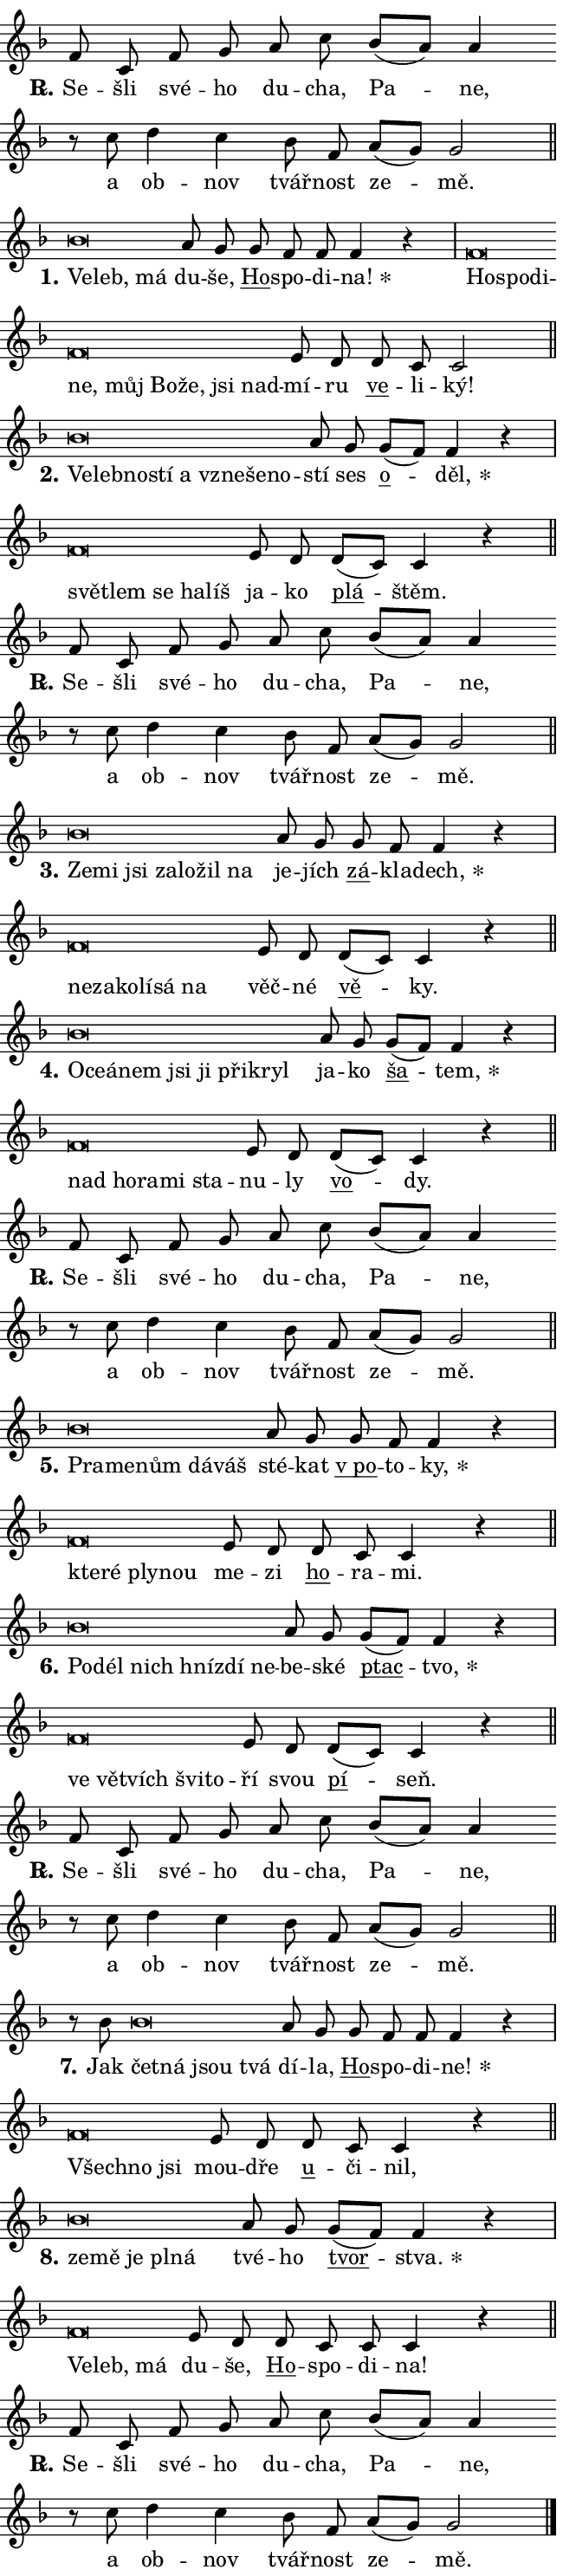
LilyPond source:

\version "2.24.0"
\header { tagline = "" }
\paper {
  indent = 0\cm
  top-margin = 0\cm
  right-margin = 0.13\cm % to fit lyric hyphens
  bottom-margin = 0\cm
  left-margin = 0\cm
  paper-width = 11\cm
  page-breaking = #ly:one-page-breaking
  system-system-spacing.basic-distance = #11
  score-system-spacing.basic-distance = #11
  ragged-last = ##f
}


%% Author: Thomas Morley
%% https://lists.gnu.org/archive/html/lilypond-user/2020-05/msg00002.html
#(define (line-position grob)
"Returns position of @var[grob} in current system:
   @code{'start}, if at first time-step
   @code{'end}, if at last time-step
   @code{'middle} otherwise
"
  (let* ((col (ly:item-get-column grob))
         (ln (ly:grob-object col 'left-neighbor))
         (rn (ly:grob-object col 'right-neighbor))
         (col-to-check-left (if (ly:grob? ln) ln col))
         (col-to-check-right (if (ly:grob? rn) rn col))
         (break-dir-left
           (and
             (ly:grob-property col-to-check-left 'non-musical #f)
             (ly:item-break-dir col-to-check-left)))
         (break-dir-right
           (and
             (ly:grob-property col-to-check-right 'non-musical #f)
             (ly:item-break-dir col-to-check-right))))
        (cond ((eqv? 1 break-dir-left) 'start)
              ((eqv? -1 break-dir-right) 'end)
              (else 'middle))))

#(define (tranparent-at-line-position vctor)
  (lambda (grob)
  "Relying on @code{line-position} select the relevant enry from @var{vctor}.
Used to determine transparency,"
    (case (line-position grob)
      ((end) (not (vector-ref vctor 0)))
      ((middle) (not (vector-ref vctor 1)))
      ((start) (not (vector-ref vctor 2))))))

noteHeadBreakVisibility =
#(define-music-function (break-visibility)(vector?)
"Makes @code{NoteHead}s transparent relying on @var{break-visibility}"
#{
  \override NoteHead.transparent =
    #(tranparent-at-line-position break-visibility)
#})

#(define delete-ledgers-for-transparent-note-heads
  (lambda (grob)
    "Reads whether a @code{NoteHead} is transparent.
If so this @code{NoteHead} is removed from @code{'note-heads} from
@var{grob}, which is supposed to be @code{LedgerLineSpanner}.
As a result ledgers are not printed for this @code{NoteHead}"
    (let* ((nhds-array (ly:grob-object grob 'note-heads))
           (nhds-list
             (if (ly:grob-array? nhds-array)
                 (ly:grob-array->list nhds-array)
                 '()))
           ;; Relies on the transparent-property being done before
           ;; Staff.LedgerLineSpanner.after-line-breaking is executed.
           ;; This is fragile ...
           (to-keep
             (remove
               (lambda (nhd)
                 (ly:grob-property nhd 'transparent #f))
               nhds-list)))
      ;; TODO find a better method to iterate over grob-arrays, similiar
      ;; to filter/remove etc for lists
      ;; For now rebuilt from scratch
      (set! (ly:grob-object grob 'note-heads)  '())
      (for-each
        (lambda (nhd)
          (ly:pointer-group-interface::add-grob grob 'note-heads nhd))
        to-keep))))

squashNotes = {
  \override NoteHead.X-extent = #'(-0.2 . 0.2)
  \override NoteHead.Y-extent = #'(-0.75 . 0)
  \override NoteHead.stencil =
    #(lambda (grob)
       (let ((pos (ly:grob-property grob 'staff-position)))
         (begin
           (if (< pos -7) (display "ERROR: Lower brevis then expected\n") (display ""))
           (if (<= pos -6) ly:text-interface::print ly:note-head::print))))
}
unSquashNotes = {
  \revert NoteHead.X-extent
  \revert NoteHead.Y-extent
  \revert NoteHead.stencil
}

hideNotes = \noteHeadBreakVisibility #begin-of-line-visible
unHideNotes = \noteHeadBreakVisibility #all-visible

% work-around for resetting accidentals
% https://lilypond.org/doc/v2.23/Documentation/notation/displaying-rhythms#unmetered-music
cadenzaMeasure = {
  \cadenzaOff
  \partial 1024 s1024
  \cadenzaOn
}

#(define-markup-command (accent layout props text) (markup?)
  "Underline accented syllable"
  (interpret-markup layout props
    #{\markup \override #'(offset . 4.3) \underline { #text }#}))

responsum = \markup \concat {
  "R" \hspace #-1.05 \path #0.1 #'((moveto 0 0.07) (lineto 0.9 0.8)) \hspace #0.05 "."
}

spaceSize = #0.6828661417322834 % exact space size for TeX Gyre Schola

\layout {
  \context {
    \Staff
    \remove "Time_signature_engraver"
    \override LedgerLineSpanner.after-line-breaking = #delete-ledgers-for-transparent-note-heads
  }
  \context {
    \Lyrics {
      \override LyricSpace.minimum-distance = \spaceSize
      \override LyricText.font-name = #"TeX Gyre Schola"
      \override LyricText.font-size = 1
      \override StanzaNumber.font-name = #"TeX Gyre Schola Bold"
      \override StanzaNumber.font-size = 1
    }
  }
  \context {
    \Score 
    \override NoteHead.text =
      #(lambda (grob) 
        (let ((pos (ly:grob-property grob 'staff-position)))
          #{\markup {
            \combine
              \halign #-0.55 \raise #(if (= pos -6) 0 0.5) \override #'(thickness . 2) \draw-line #'(3.2 . 0)
              \musicglyph "noteheads.sM1"
          }#}))
  }
}

% magnetic-lyrics.ily
%
%   written by
%     Jean Abou Samra <jean@abou-samra.fr>
%     Werner Lemberg <wl@gnu.org>
%
%   adapted by
%     Jiri Hon <jiri.hon@gmail.com>
%
% Version 2022-Apr-15

% https://www.mail-archive.com/lilypond-user@gnu.org/msg149350.html

#(define (Left_hyphen_pointer_engraver context)
   "Collect syllable-hyphen-syllable occurrences in lyrics and store
them in properties.  This engraver only looks to the left.  For
example, if the lyrics input is @code{foo -- bar}, it does the
following.

@itemize @bullet
@item
Set the @code{text} property of the @code{LyricHyphen} grob between
@q{foo} and @q{bar} to @code{foo}.

@item
Set the @code{left-hyphen} property of the @code{LyricText} grob with
text @q{foo} to the @code{LyricHyphen} grob between @q{foo} and
@q{bar}.
@end itemize

Use this auxiliary engraver in combination with the
@code{lyric-@/text::@/apply-@/magnetic-@/offset!} hook."
   (let ((hyphen #f)
         (text #f))
     (make-engraver
      (acknowledgers
       ((lyric-syllable-interface engraver grob source-engraver)
        (set! text grob)))
      (end-acknowledgers
       ((lyric-hyphen-interface engraver grob source-engraver)
        ;(when (not (grob::has-interface grob 'lyric-space-interface))
          (set! hyphen grob)));)
      ((stop-translation-timestep engraver)
       (when (and text hyphen)
         (ly:grob-set-object! text 'left-hyphen hyphen))
       (set! text #f)
       (set! hyphen #f)))))

#(define (lyric-text::apply-magnetic-offset! grob)
   "If the space between two syllables is less than the value in
property @code{LyricText@/.details@/.squash-threshold}, move the right
syllable to the left so that it gets concatenated with the left
syllable.

Use this function as a hook for
@code{LyricText@/.after-@/line-@/breaking} if the
@code{Left_@/hyphen_@/pointer_@/engraver} is active."
   (let ((hyphen (ly:grob-object grob 'left-hyphen #f)))
     (when hyphen
       (let ((left-text (ly:spanner-bound hyphen LEFT)))
         (when (grob::has-interface left-text 'lyric-syllable-interface)
           (let* ((common (ly:grob-common-refpoint grob left-text X))
                  (this-x-ext (ly:grob-extent grob common X))
                  (left-x-ext
                   (begin
                     ;; Trigger magnetism for left-text.
                     (ly:grob-property left-text 'after-line-breaking)
                     (ly:grob-extent left-text common X)))
                  ;; `delta` is the gap width between two syllables.
                  (delta (- (interval-start this-x-ext)
                            (interval-end left-x-ext)))
                  (details (ly:grob-property grob 'details))
                  (threshold (assoc-get 'squash-threshold details 0.2)))
             (when (< delta threshold)
               (let* (;; We have to manipulate the input text so that
                      ;; ligatures crossing syllable boundaries are not
                      ;; disabled.  For languages based on the Latin
                      ;; script this is essentially a beautification.
                      ;; However, for non-Western scripts it can be a
                      ;; necessity.
                      (lt (ly:grob-property left-text 'text))
                      (rt (ly:grob-property grob 'text))
                      (is-space (grob::has-interface hyphen 'lyric-space-interface))
                      (space (if is-space " " ""))
                      (extra-delta (if is-space spaceSize 0))
                      ;; Append new syllable.
                      (ltrt-space (if (and (string? lt) (string? rt))
                                (string-append lt space rt)
                                (make-concat-markup (list lt space rt))))
                      ;; Right-align `ltrt` to the right side.
                      (ltrt-space-markup (grob-interpret-markup
                               grob
                               (make-translate-markup
                                (cons (interval-length this-x-ext) 0)
                                (make-right-align-markup ltrt-space)))))
                 (begin
                   ;; Don't print `left-text`.
                   (ly:grob-set-property! left-text 'stencil #f)
                   ;; Set text and stencil (which holds all collected
                   ;; syllables so far) and shift it to the left.
                   (ly:grob-set-property! grob 'text ltrt-space)
                   (ly:grob-set-property! grob 'stencil ltrt-space-markup)
                   (ly:grob-translate-axis! grob (- (- delta extra-delta)) X))))))))))


#(define (lyric-hyphen::displace-bounds-first grob)
   ;; Make very sure this callback isn't triggered too early.
   (let ((left (ly:spanner-bound grob LEFT))
         (right (ly:spanner-bound grob RIGHT)))
     (ly:grob-property left 'after-line-breaking)
     (ly:grob-property right 'after-line-breaking)
     (ly:lyric-hyphen::print grob)))

squashThreshold = #0.4

\layout {
  \context {
    \Lyrics
    \consists #Left_hyphen_pointer_engraver
    \override LyricText.after-line-breaking =
      #lyric-text::apply-magnetic-offset!
    \override LyricHyphen.stencil = #lyric-hyphen::displace-bounds-first
    \override LyricText.details.squash-threshold = \squashThreshold
    \override LyricHyphen.minimum-distance = 0
    \override LyricHyphen.minimum-length = \squashThreshold
  }
}

squashText = \override LyricText.details.squash-threshold = 9999
unSquashText = \override LyricText.details.squash-threshold = \squashThreshold

leftText = \override LyricText.self-alignment-X = #LEFT
unLeftText = \revert LyricText.self-alignment-X

starOffset = #(lambda (grob) 
                (let ((x_offset (ly:self-alignment-interface::aligned-on-x-parent grob)))
                  (if (= x_offset 0) 0 (+ x_offset 1.2))))

star = #(define-music-function (syllable)(string?)
"Append star separator at the end of a syllable"
#{
  \once \override LyricText.X-offset = #starOffset
  \lyricmode { \markup {
    #syllable
    \override #'((font-name . "TeX Gyre Schola Bold")) \hspace #0.2 \lower #0.65 \larger "*"
  } }
#})

starAccent = #(define-music-function (syllable)(string?)
"Append star separator at the end of a syllable and make accent"
#{
  \once \override LyricText.X-offset = #starOffset
  \lyricmode { \markup {
    \accent #syllable
    \override #'((font-name . "TeX Gyre Schola Bold")) \hspace #0.2 \lower #0.65 \larger "*"
  } }
#})

breath = #(define-music-function (syllable)(string?)
"Append breathing indicator at the end of a syllable"
#{
  \lyricmode { \markup { #syllable "+" } }
#})

optionalBreath = #(define-music-function (syllable)(string?)
"Append optional breathing indicator at the end of a syllable"
#{
  \lyricmode { \markup { #syllable "(+)" } }
#})


\score {
    <<
        \new Voice = "melody" { \cadenzaOn \key f \major \relative { f'8 c f g a c \bar "" bes[( a)] a4 \bar "" r8 c d4 c \bar "" bes8 f \bar "" a[( g)] g2 \cadenzaMeasure \bar "||" \break } }
        \new Lyrics \lyricsto "melody" { \lyricmode { \set stanza = \responsum
Se -- šli své -- ho du -- cha, Pa -- ne, a ob -- nov tvář -- nost ze -- mě. } }
    >>
    \layout {}
}

\score {
    <<
        \new Voice = "melody" { \cadenzaOn \key f \major \relative { \squashNotes bes'\breve*1/16 \hideNotes \breve*1/16 \breve*1/16 \bar "" \unHideNotes \unSquashNotes a8 g \bar "" g f f f4 r \cadenzaMeasure \bar "|" \squashNotes f\breve*1/16 \hideNotes \breve*1/16 \bar "" \breve*1/16 \bar "" \breve*1/16 \bar "" \breve*1/16 \bar "" \breve*1/16 \bar "" \breve*1/16 \bar "" \breve*1/16 \breve*1/16 \bar "" \unHideNotes \unSquashNotes e8 d \bar "" d c c2 \cadenzaMeasure \bar "||" \break } }
        \new Lyrics \lyricsto "melody" { \lyricmode { \set stanza = "1."
\leftText Ve -- \squashText leb, má \unLeftText \unSquashText du -- še, \markup \accent Ho -- spo -- di -- \star na! \leftText Ho -- \squashText spo -- di -- ne, můj Bo -- že, jsi nad -- \unLeftText \unSquashText mí -- ru \markup \accent ve -- li -- ký! } }
    >>
    \layout {}
}

\score {
    <<
        \new Voice = "melody" { \cadenzaOn \key f \major \relative { \squashNotes bes'\breve*1/16 \hideNotes \breve*1/16 \bar "" \breve*1/16 \bar "" \breve*1/16 \bar "" \breve*1/16 \bar "" \breve*1/16 \bar "" \breve*1/16 \breve*1/16 \bar "" \unHideNotes \unSquashNotes a8 g \bar "" g[( f)] f4 r \cadenzaMeasure \bar "|" \squashNotes f\breve*1/16 \hideNotes \breve*1/16 \bar "" \breve*1/16 \bar "" \breve*1/16 \breve*1/16 \bar "" \unHideNotes \unSquashNotes e8 d \bar "" d[( c)] c4 r \cadenzaMeasure \bar "||" \break } }
        \new Lyrics \lyricsto "melody" { \lyricmode { \set stanza = "2."
\leftText Ve -- \squashText leb -- no -- stí a vzne -- še -- no -- \unLeftText \unSquashText stí ses \markup \accent o -- \star děl, \leftText svě -- \squashText tlem se ha -- líš \unLeftText \unSquashText ja -- ko \markup \accent plá -- štěm. } }
    >>
    \layout {}
}

\score {
    <<
        \new Voice = "melody" { \cadenzaOn \key f \major \relative { f'8 c f g a c \bar "" bes[( a)] a4 \bar "" r8 c d4 c \bar "" bes8 f \bar "" a[( g)] g2 \cadenzaMeasure \bar "||" \break } }
        \new Lyrics \lyricsto "melody" { \lyricmode { \set stanza = \responsum
Se -- šli své -- ho du -- cha, Pa -- ne, a ob -- nov tvář -- nost ze -- mě. } }
    >>
    \layout {}
}

\score {
    <<
        \new Voice = "melody" { \cadenzaOn \key f \major \relative { \squashNotes bes'\breve*1/16 \hideNotes \breve*1/16 \bar "" \breve*1/16 \bar "" \breve*1/16 \bar "" \breve*1/16 \bar "" \breve*1/16 \breve*1/16 \bar "" \unHideNotes \unSquashNotes a8 g \bar "" g f f4 r \cadenzaMeasure \bar "|" \squashNotes f\breve*1/16 \hideNotes \breve*1/16 \bar "" \breve*1/16 \bar "" \breve*1/16 \bar "" \breve*1/16 \breve*1/16 \bar "" \unHideNotes \unSquashNotes e8 d \bar "" d[( c)] c4 r \cadenzaMeasure \bar "||" \break } }
        \new Lyrics \lyricsto "melody" { \lyricmode { \set stanza = "3."
\leftText Ze -- \squashText mi jsi za -- lo -- žil na \unLeftText \unSquashText je -- jích \markup \accent zá -- kla -- \star dech, \leftText ne -- \squashText za -- ko -- lí -- sá na \unLeftText \unSquashText věč -- né \markup \accent vě -- ky. } }
    >>
    \layout {}
}

\score {
    <<
        \new Voice = "melody" { \cadenzaOn \key f \major \relative { \squashNotes bes'\breve*1/16 \hideNotes \breve*1/16 \bar "" \breve*1/16 \bar "" \breve*1/16 \bar "" \breve*1/16 \bar "" \breve*1/16 \bar "" \breve*1/16 \breve*1/16 \bar "" \unHideNotes \unSquashNotes a8 g \bar "" g[( f)] f4 r \cadenzaMeasure \bar "|" \squashNotes f\breve*1/16 \hideNotes \breve*1/16 \bar "" \breve*1/16 \bar "" \breve*1/16 \breve*1/16 \bar "" \unHideNotes \unSquashNotes e8 d \bar "" d[( c)] c4 r \cadenzaMeasure \bar "||" \break } }
        \new Lyrics \lyricsto "melody" { \lyricmode { \set stanza = "4."
\leftText O -- \squashText ce -- á -- nem jsi ji při -- kryl \unLeftText \unSquashText ja -- ko \markup \accent ša -- \star tem, \leftText nad \squashText ho -- ra -- mi sta -- \unLeftText \unSquashText nu -- ly \markup \accent vo -- dy. } }
    >>
    \layout {}
}

\score {
    <<
        \new Voice = "melody" { \cadenzaOn \key f \major \relative { f'8 c f g a c \bar "" bes[( a)] a4 \bar "" r8 c d4 c \bar "" bes8 f \bar "" a[( g)] g2 \cadenzaMeasure \bar "||" \break } }
        \new Lyrics \lyricsto "melody" { \lyricmode { \set stanza = \responsum
Se -- šli své -- ho du -- cha, Pa -- ne, a ob -- nov tvář -- nost ze -- mě. } }
    >>
    \layout {}
}

\score {
    <<
        \new Voice = "melody" { \cadenzaOn \key f \major \relative { \squashNotes bes'\breve*1/16 \hideNotes \breve*1/16 \bar "" \breve*1/16 \bar "" \breve*1/16 \breve*1/16 \bar "" \unHideNotes \unSquashNotes a8 g \bar "" g f f4 r \cadenzaMeasure \bar "|" \squashNotes f\breve*1/16 \hideNotes \breve*1/16 \bar "" \breve*1/16 \breve*1/16 \bar "" \unHideNotes \unSquashNotes e8 d \bar "" d c c4 r \cadenzaMeasure \bar "||" \break } }
        \new Lyrics \lyricsto "melody" { \lyricmode { \set stanza = "5."
\leftText Pra -- \squashText me -- nům dá -- váš \unLeftText \unSquashText sté -- kat \markup \accent "v po" -- to -- \star ky, \leftText kte -- \squashText ré ply -- nou \unLeftText \unSquashText me -- zi \markup \accent ho -- ra -- mi. } }
    >>
    \layout {}
}

\score {
    <<
        \new Voice = "melody" { \cadenzaOn \key f \major \relative { \squashNotes bes'\breve*1/16 \hideNotes \breve*1/16 \bar "" \breve*1/16 \bar "" \breve*1/16 \bar "" \breve*1/16 \breve*1/16 \bar "" \unHideNotes \unSquashNotes a8 g \bar "" g[( f)] f4 r \cadenzaMeasure \bar "|" \squashNotes f\breve*1/16 \hideNotes \breve*1/16 \bar "" \breve*1/16 \bar "" \breve*1/16 \breve*1/16 \bar "" \unHideNotes \unSquashNotes e8 d \bar "" d[( c)] c4 r \cadenzaMeasure \bar "||" \break } }
        \new Lyrics \lyricsto "melody" { \lyricmode { \set stanza = "6."
\leftText Po -- \squashText dél nich hníz -- dí ne -- \unLeftText \unSquashText be -- ské \markup \accent ptac -- \star tvo, \leftText ve \squashText vět -- vích švi -- to -- \unLeftText \unSquashText ří svou \markup \accent pí -- seň. } }
    >>
    \layout {}
}

\score {
    <<
        \new Voice = "melody" { \cadenzaOn \key f \major \relative { f'8 c f g a c \bar "" bes[( a)] a4 \bar "" r8 c d4 c \bar "" bes8 f \bar "" a[( g)] g2 \cadenzaMeasure \bar "||" \break } }
        \new Lyrics \lyricsto "melody" { \lyricmode { \set stanza = \responsum
Se -- šli své -- ho du -- cha, Pa -- ne, a ob -- nov tvář -- nost ze -- mě. } }
    >>
    \layout {}
}

\score {
    <<
        \new Voice = "melody" { \cadenzaOn \key f \major \relative { r8 bes'8 \squashNotes bes\breve*1/16 \hideNotes \breve*1/16 \bar "" \breve*1/16 \breve*1/16 \bar "" \unHideNotes \unSquashNotes a8 g \bar "" g f f f4 r \cadenzaMeasure \bar "|" \squashNotes f\breve*1/16 \hideNotes \breve*1/16 \breve*1/16 \bar "" \unHideNotes \unSquashNotes e8 d \bar "" d c c4 r \cadenzaMeasure \bar "||" \break } }
        \new Lyrics \lyricsto "melody" { \lyricmode { \set stanza = "7."
Jak \leftText čet -- \squashText ná jsou tvá \unLeftText \unSquashText dí -- la, \markup \accent Ho -- spo -- di -- \star ne! \leftText Všech -- \squashText no jsi \unLeftText \unSquashText mou -- dře \markup \accent u -- či -- nil, } }
    >>
    \layout {}
}

\score {
    <<
        \new Voice = "melody" { \cadenzaOn \key f \major \relative { \squashNotes bes'\breve*1/16 \hideNotes \breve*1/16 \bar "" \breve*1/16 \bar "" \breve*1/16 \breve*1/16 \bar "" \unHideNotes \unSquashNotes a8 g \bar "" g[( f)] f4 r \cadenzaMeasure \bar "|" \squashNotes f\breve*1/16 \hideNotes \breve*1/16 \breve*1/16 \bar "" \unHideNotes \unSquashNotes e8 d \bar "" d c c c4 r \cadenzaMeasure \bar "||" \break } }
        \new Lyrics \lyricsto "melody" { \lyricmode { \set stanza = "8."
\leftText ze -- \squashText mě je pl -- ná \unLeftText \unSquashText tvé -- ho \markup \accent tvor -- \star stva. \leftText Ve -- \squashText leb, má \unLeftText \unSquashText du -- še, \markup \accent Ho -- spo -- di -- na! } }
    >>
    \layout {}
}

\score {
    <<
        \new Voice = "melody" { \cadenzaOn \key f \major \relative { f'8 c f g a c \bar "" bes[( a)] a4 \bar "" r8 c d4 c \bar "" bes8 f \bar "" a[( g)] g2 \cadenzaMeasure \bar "||" \break } \bar "|." }
        \new Lyrics \lyricsto "melody" { \lyricmode { \set stanza = \responsum
Se -- šli své -- ho du -- cha, Pa -- ne, a ob -- nov tvář -- nost ze -- mě. } }
    >>
    \layout {}
}
